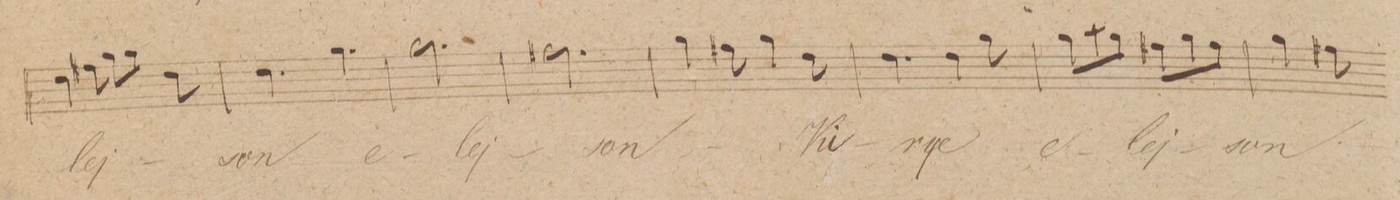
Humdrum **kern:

**kern	**text	**dynam
*I"Alto	*	*
*clefC3	*	*
*k[]	*	*
*M6/8	*	*
4e\	-lej-	.
8g#X\	.	.
8a\L	.	.
8a\J	.	.
8e\	.	.
=115	=115	=115
4.e\	-son	.
4.a\	e-	.
=116	=116	=116
2.a\	-lej-	.
=117	=117	=117
2.g#X\	-son	.
=118	=118	=118
4a\	.	.
8g#X\	.	.
4a\	.	.
8e\	Ki-	.
=119	=119	=119
4.e\	-rije	.
4e\	.	.
8a\	e-	.
=120	=120	=120
8a\L	.	.
8b\	.	.
8a\J	.	.
8g#X\L	-lej-	.
8a\	.	.
8g#\J	.	.
=121	=121	=121
4a\	-son	.
8g#X\	.	.
*-	*-	*-
